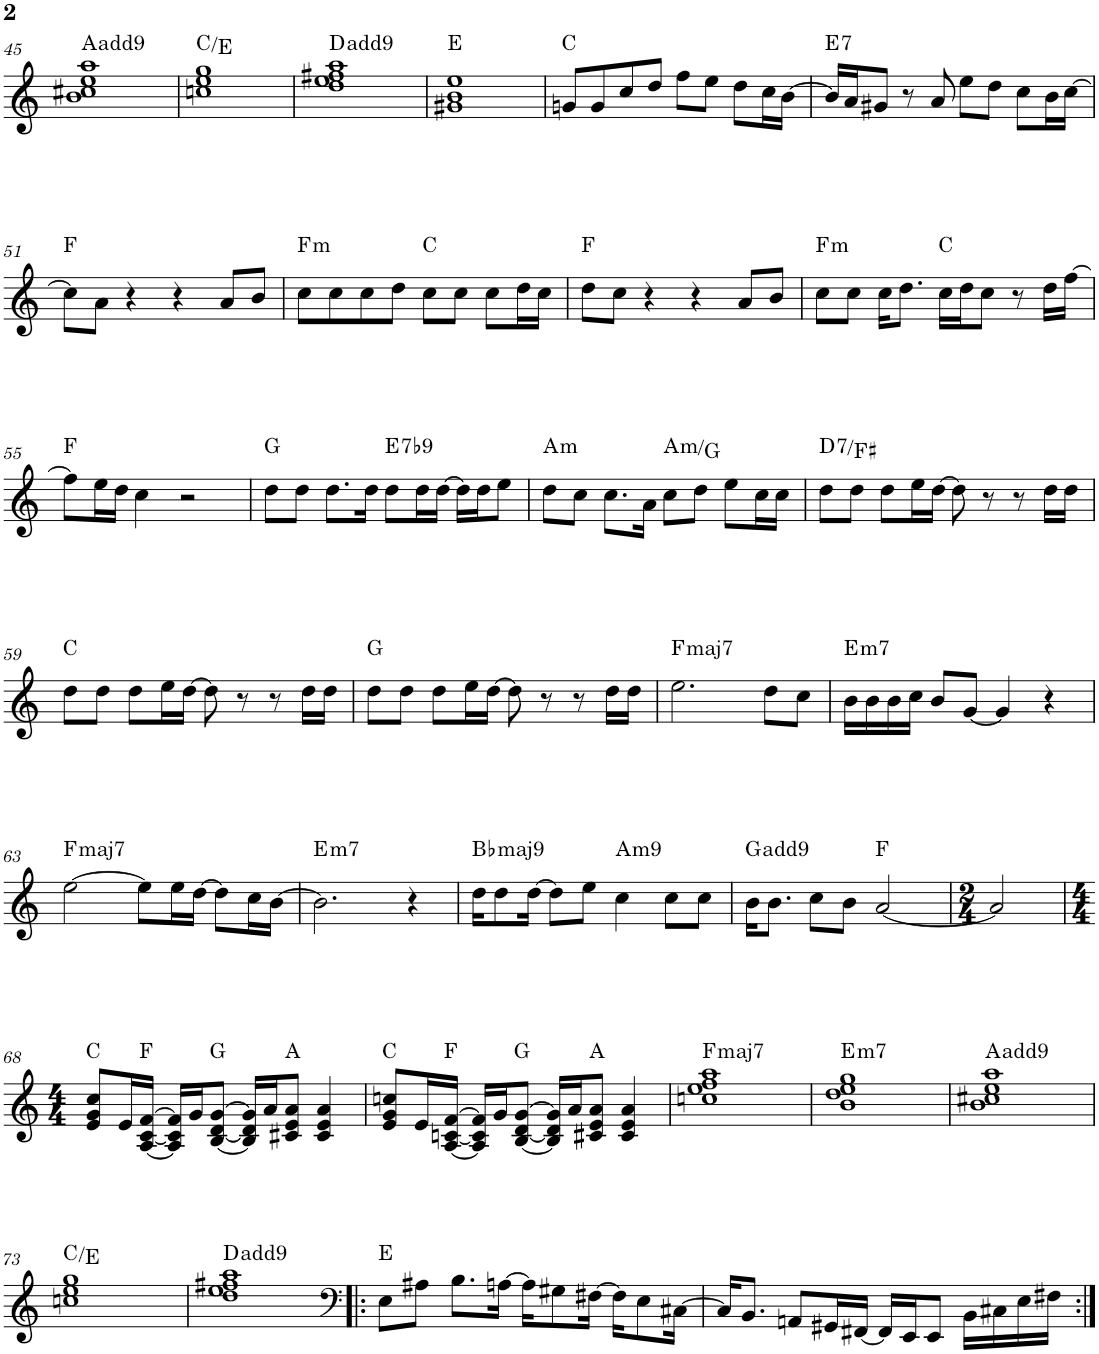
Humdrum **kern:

**kern	**harte
*part1	*part1
*staff1	*
*I"P1	*
!!LO:PB:g=z
*clefG2	*
*k[]	*
*M4/4	*
=45	=45
1b 1cc#X 1ee 1aa	A:maj(9)
=46	=46
1ccn 1ee 1gg	C:maj/3
=47	=47
1dd 1ee 1ff#X 1aa	D:maj(9)
=48	=48
1g#X 1b 1ee	E:maj
=49	=49
8gn/L	C:maj
8g/	.
8cc/	.
8dd/J	.
8ff\L	.
8ee\J	.
8dd\L	.
16cc\L	.
[>16b\JJ	.
=50	=50
!	!LO:H:kt=7
16b/LL]	E:7
16a/J	.
8g#X/J	.
8r	.
8a/	.
8ee\L	.
8dd\J	.
8cc\L	.
16b\L	.
[>16cc\JJ	.
!!LO:LB:g=z
=51	=51
8cc\L]	F:maj
8a\J	.
4r	.
4r	.
8a/L	.
8b/J	.
=52	=52
!	!LO:H:kt=m
8cc\L	F:min
8cc\	.
8cc\	.
8dd\J	.
8cc\L	C:maj
8cc\J	.
8cc\L	.
16dd\L	.
16cc\JJ	.
=53	=53
8dd\L	F:maj
8cc\J	.
4r	.
4r	.
8a/L	.
8b/J	.
=54	=54
!	!LO:H:kt=m
8cc\L	F:min
8cc\J	.
16cc\KL	.
8.dd\J	.
16cc\LL	C:maj
16dd\J	.
8cc\J	.
8r	.
16dd\LL	.
[>16ff\JJ	.
!!LO:LB:g=z
=55	=55
8ff\L]	F:maj
16ee\L	.
16dd\JJ	.
4cc\	.
2r	.
=56	=56
8dd\L	G:maj
8dd\J	.
8.dd\L	.
16dd\Jk	.
!	!LO:H:kt=7
8dd\L	E:7(b9)
16dd\L	.
[>16dd\JJ	.
16dd\LL]	.
16dd\J	.
8ee\J	.
=57	=57
!	!LO:H:kt=m
8dd\L	A:min
8cc\J	.
8.cc\L	.
16a\Jk	.
!	!LO:H:kt=m
8cc\L	A:min/b7
8dd\J	.
8ee\L	.
16cc\L	.
16cc\JJ	.
=58	=58
!	!LO:H:kt=7
8dd\L	D:7/3
8dd\J	.
8dd\L	.
16ee\L	.
[>16dd\JJ	.
8dd\]	.
8r	.
8r	.
16dd\LL	.
16dd\JJ	.
!!LO:LB:g=z
=59	=59
8dd\L	C:maj
8dd\J	.
8dd\L	.
16ee\L	.
[>16dd\JJ	.
8dd\]	.
8r	.
8r	.
16dd\LL	.
16dd\JJ	.
=60	=60
8dd\L	G:maj
8dd\J	.
8dd\L	.
16ee\L	.
[>16dd\JJ	.
8dd\]	.
8r	.
8r	.
16dd\LL	.
16dd\JJ	.
=61	=61
!	!LO:H:kt=maj7
2.ee\	F:maj7
8dd\L	.
8cc\J	.
=62	=62
!	!LO:H:kt=m7
16b\LL	E:min7
16b\	.
16b\	.
16cc\JJ	.
8b/L	.
[<8g/J	.
4g/]	.
4r	.
!!LO:LB:g=z
=63	=63
!	!LO:H:kt=maj7
[>2ee\	F:maj7
8ee\L]	.
16ee\L	.
[>16dd\JJ	.
8dd\L]	.
16cc\L	.
[>16b\JJ	.
=64	=64
!	!LO:H:kt=m7
2.b\]	E:min7
4r	.
=65	=65
!	!LO:H:kt=maj9
16dd\KL	Bb:maj9
8dd\	.
[>16dd\Jk	.
8dd\L]	.
8ee\J	.
!	!LO:H:kt=m9
4cc\	A:min9
8cc\L	.
8cc\J	.
=66	=66
16b\KL	G:maj(9)
8.b\J	.
8cc\L	.
8b\J	.
[<2a/	F:maj
=67	=67
*M2/4	*
2a/]	.
!!LO:LB:g=z
=68	=68
*M4/4	*
8e/ 8g/ 8cc/L	C:maj
16e/L	.
[<16A/ [<16c/ [>16f/JJ	F:maj
16A/] 16c/] 16f/]LL	.
16g/J	.
[<8B/ [<8d/ [>8g/J	G:maj
16B/] 16d/] 16g/]LL	.
16a/J	.
8c#X/ 8e/ 8a/J	A:maj
4c#/ 4e/ 4a/	.
=69	=69
8e/ 8g/ 8ccn/L	C:maj
16e/L	.
[<16A/ [<16cn/ [>16f/JJ	F:maj
16A/] 16c/] 16f/]LL	.
16g/J	.
[<8B/ [<8d/ [>8g/J	G:maj
16B/] 16d/] 16g/]LL	.
16a/J	.
8c#X/ 8e/ 8a/J	A:maj
4c#/ 4e/ 4a/	.
=70	=70
!	!LO:H:kt=maj7
1ccn 1ee 1ff 1aa	F:maj7
=71	=71
!	!LO:H:kt=m7
1b 1dd 1ee 1gg	E:min7
=72	=72
1b 1cc#X 1ee 1aa	A:maj(9)
!!LO:LB:g=z
=73	=73
1ccn 1ee 1gg	C:maj/3
=74	=74
1dd 1ee 1ff#X 1aa	D:maj(9)
=75!|:	=75!|:
*clefF4	*
8E\L	E:maj
8A#X\J	.
8.B\L	.
[>16An\Jk	.
16A\KL]	.
8G#X\	.
[>16F#X\Jk	.
16F#\KL]	.
8E\	.
[>16C#X\Jk	.
=76	=76
16C#/KL]	.
8.BB/J	.
8AAn/L	.
16GG#X/L	.
[<16FF#X/JJ	.
16FF#/LL]	.
16EE/J	.
8EE/J	.
16BB\LL	.
16C#X\	.
16E\	.
16F#X\JJ	.
=:|!	=:|!
*-	*-
